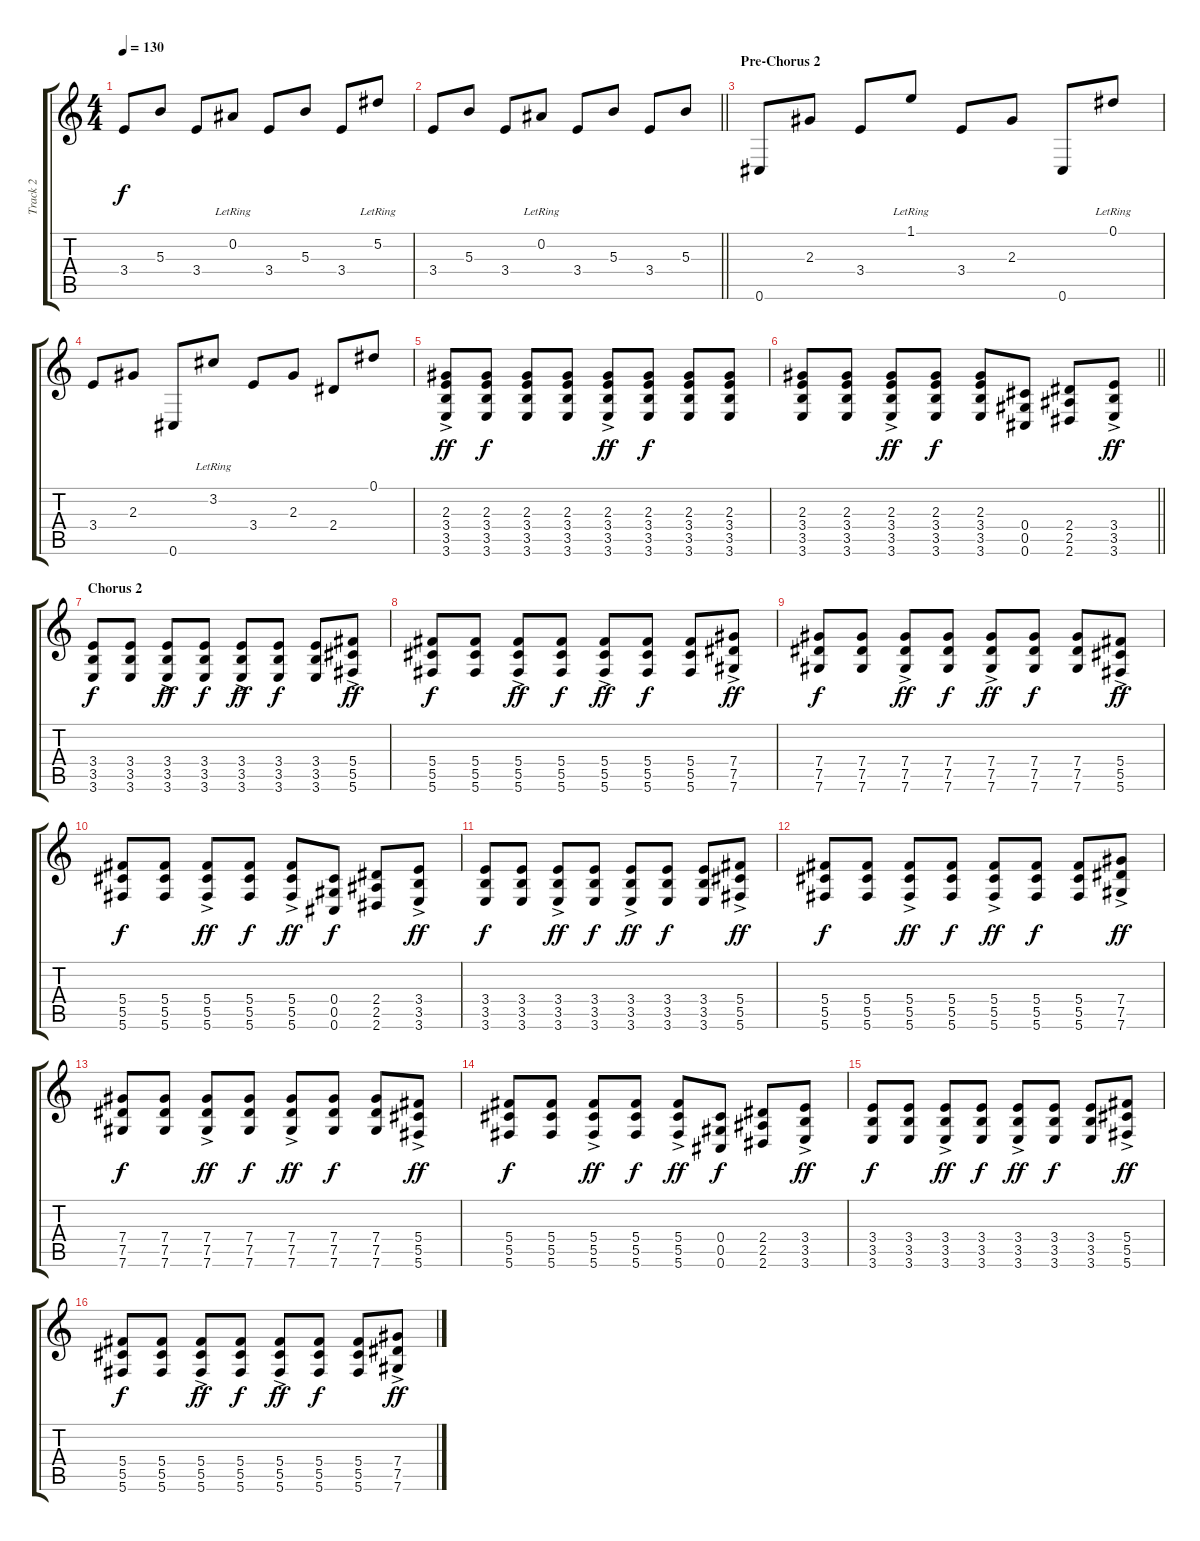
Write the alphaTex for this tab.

\track ("Track 2" "Track 2") {instrument acousticguitarsteel}
\staff {score tabs}
\tuning (Eb4 Bb3 Gb3 Db3 Ab2 Db2) {hide}
\ts (4 4)
\tempo 130
\clef g2
\ks c
3.4.8{dy f} 5.3.8 3.4.8 0.2{lr}.8 3.4.8 5.3.8 3.4.8 5.2{lr}.8 |
\barLineRight lightlight
3.4.8 5.3.8 3.4.8 0.2{lr}.8 3.4.8 5.3.8 3.4.8 5.3.8 |
\section ("" "Pre-Chorus 2")
0.6.8 2.3.8 3.4.8 1.1{lr}.8 3.4.8 2.3.8 0.6.8 0.1{lr}.8 |
3.4.8 2.3.8 0.6.8 3.2{lr}.8 3.4.8 2.3.8 2.4.8 0.1.8 |
(2.3 3.4 3.5 3.6{ac}).8{dy ff} (2.3 3.4 3.5 3.6).8{dy f} (2.3 3.4 3.5 3.6).8 (2.3 3.4 3.5 3.6).8 (2.3 3.4 3.5 3.6{ac}).8{dy ff} (2.3 3.4 3.5 3.6).8{dy f} (2.3 3.4 3.5 3.6).8 (2.3 3.4 3.5 3.6).8 |
\barLineRight lightlight
(2.3 3.4 3.5 3.6).8 (2.3 3.4 3.5 3.6).8 (2.3{ac} 3.4 3.5 3.6).8{dy ff} (2.3 3.4 3.5 3.6).8{dy f} (2.3 3.4 3.5 3.6).8 (0.4 0.5 0.6).8 (2.4 2.5 2.6).8 (3.4 3.5{ac} 3.6).8{dy ff} |
\section ("" "Chorus 2")
(3.4 3.5 3.6).8{dy f} (3.4 3.5 3.6).8 (3.4{ac} 3.5 3.6).8{dy ff} (3.4 3.5 3.6).8{dy f} (3.4{ac} 3.5 3.6).8{dy ff} (3.4 3.5 3.6).8{dy f} (3.4 3.5 3.6).8 (5.4{ac} 5.5 5.6).8{dy ff} |
(5.4 5.5 5.6).8{dy f} (5.4 5.5 5.6).8 (5.4{ac} 5.5 5.6).8{dy ff} (5.4 5.5 5.6).8{dy f} (5.4{ac} 5.5 5.6).8{dy ff} (5.4 5.5 5.6).8{dy f} (5.4 5.5 5.6).8 (7.4{ac} 7.5 7.6).8{dy ff} |
(7.4 7.5 7.6).8{dy f} (7.4 7.5 7.6).8 (7.4{ac} 7.5 7.6).8{dy ff} (7.4 7.5 7.6).8{dy f} (7.4{ac} 7.5 7.6).8{dy ff} (7.4 7.5 7.6).8{dy f} (7.4 7.5 7.6).8 (5.4{ac} 5.5 5.6).8{dy ff} |
(5.4 5.5 5.6).8{dy f} (5.4 5.5 5.6).8 (5.4 5.5 5.6{ac}).8{dy ff} (5.4 5.5 5.6).8{dy f} (5.4{ac} 5.5 5.6).8{dy ff} (0.4 0.5 0.6).8{dy f} (2.4 2.5 2.6).8 (3.4{ac} 3.5 3.6).8{dy ff} |
(3.4 3.5 3.6).8{dy f} (3.4 3.5 3.6).8 (3.4{ac} 3.5 3.6).8{dy ff} (3.4 3.5 3.6).8{dy f} (3.4{ac} 3.5 3.6).8{dy ff} (3.4 3.5 3.6).8{dy f} (3.4 3.5 3.6).8 (5.4{ac} 5.5 5.6).8{dy ff} |
(5.4 5.5 5.6).8{dy f} (5.4 5.5 5.6).8 (5.4{ac} 5.5 5.6).8{dy ff} (5.4 5.5 5.6).8{dy f} (5.4{ac} 5.5 5.6).8{dy ff} (5.4 5.5 5.6).8{dy f} (5.4 5.5 5.6).8 (7.4{ac} 7.5 7.6).8{dy ff} |
(7.4 7.5 7.6).8{dy f} (7.4 7.5 7.6).8 (7.4{ac} 7.5 7.6).8{dy ff} (7.4 7.5 7.6).8{dy f} (7.4{ac} 7.5 7.6).8{dy ff} (7.4 7.5 7.6).8{dy f} (7.4 7.5 7.6).8 (5.4{ac} 5.5 5.6).8{dy ff} |
(5.4 5.5 5.6).8{dy f} (5.4 5.5 5.6).8 (5.4{ac} 5.5 5.6).8{dy ff} (5.4 5.5 5.6).8{dy f} (5.4{ac} 5.5 5.6).8{dy ff} (0.4 0.5 0.6).8{dy f} (2.4 2.5 2.6).8 (3.4{ac} 3.5 3.6).8{dy ff} |
(3.4 3.5 3.6).8{dy f} (3.4 3.5 3.6).8 (3.4{ac} 3.5 3.6).8{dy ff} (3.4 3.5 3.6).8{dy f} (3.4{ac} 3.5 3.6).8{dy ff} (3.4 3.5 3.6).8{dy f} (3.4 3.5 3.6).8 (5.4{ac} 5.5 5.6).8{dy ff} |
(5.4 5.5 5.6).8{dy f} (5.4 5.5 5.6).8 (5.4{ac} 5.5 5.6).8{dy ff} (5.4 5.5 5.6).8{dy f} (5.4{ac} 5.5 5.6).8{dy ff} (5.4 5.5 5.6).8{dy f} (5.4 5.5 5.6).8 (7.4{ac} 7.5 7.6).8{dy ff}
